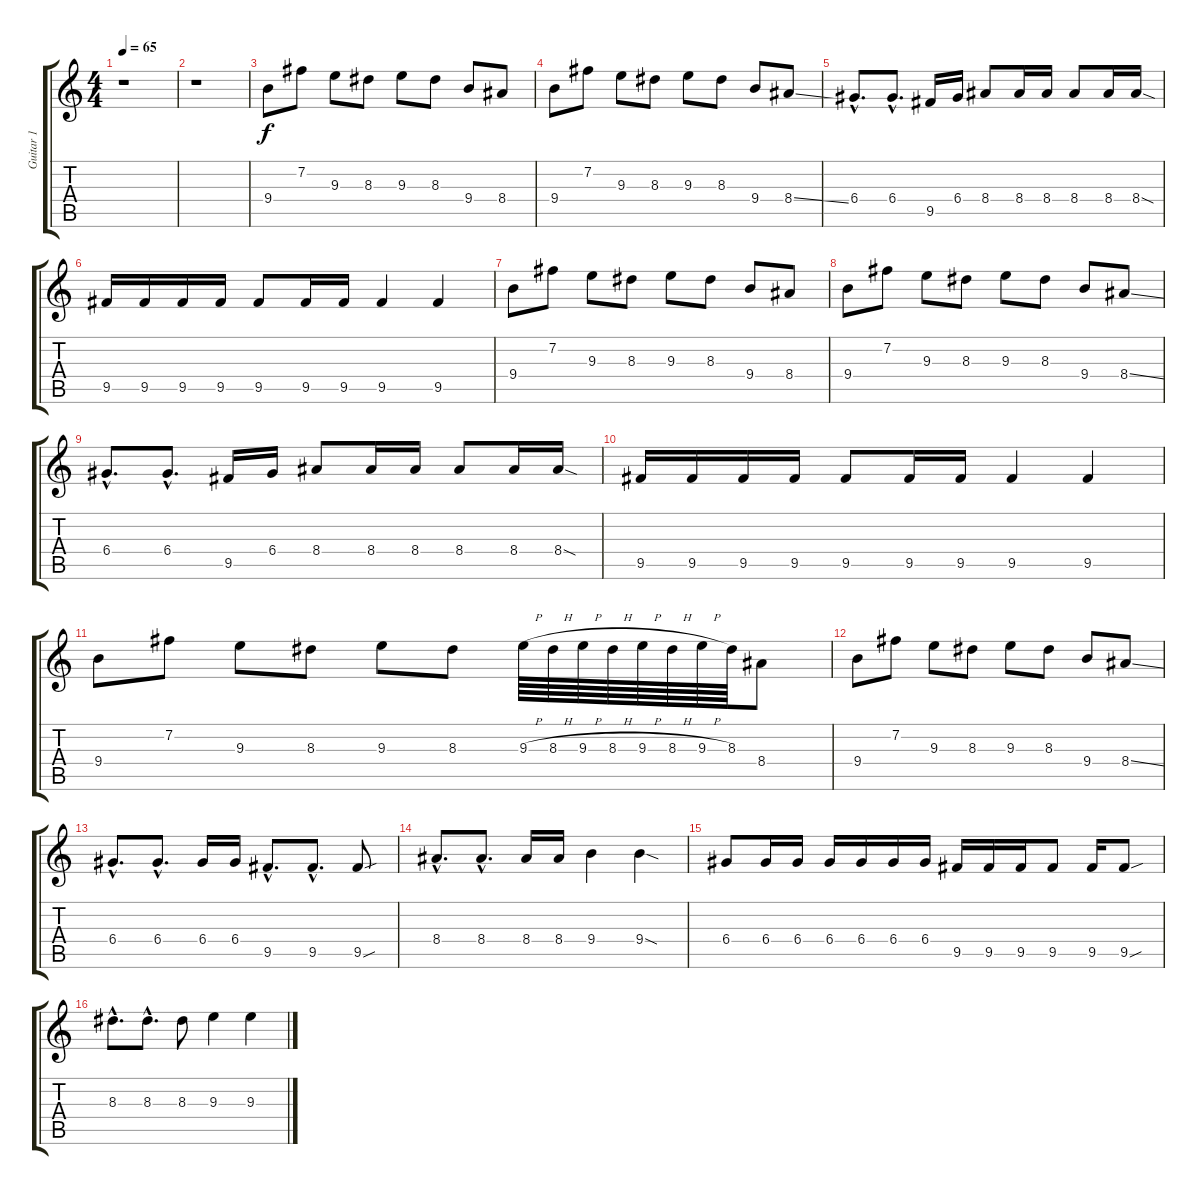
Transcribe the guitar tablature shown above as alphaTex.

\track ("Guitar 1" "Guitar 1") {instrument electricguitarjazz}
\staff {score tabs}
\tuning (E4 B3 G3 D3 A2 E2) {hide}
\ts (4 4)
\tempo 65
\clef g2
\ks c
r.1{dy f instrument electricguitarjazz} |
r.1 |
9.4.8 7.2.8 9.3.8 8.3.8 9.3.8 8.3.8 9.4.8 8.4.8 |
9.4.8 7.2.8 9.3.8 8.3.8 9.3.8 8.3.8 9.4.8 8.4{ss}.8 |
6.4{hac}.8{d} 6.4{hac}.8{d} 9.5.16 6.4.16 8.4.8 8.4.16 8.4.16 8.4.8 8.4.16 8.4{sod}.16 |
9.5.16 9.5.16 9.5.16 9.5.16 9.5.8 9.5.16 9.5.16 9.5.4 9.5.4 |
9.4.8 7.2.8 9.3.8 8.3.8 9.3.8 8.3.8 9.4.8 8.4.8 |
9.4.8 7.2.8 9.3.8 8.3.8 9.3.8 8.3.8 9.4.8 8.4{ss}.8 |
6.4{hac}.8{d} 6.4{hac}.8{d} 9.5.16 6.4.16 8.4.8 8.4.16 8.4.16 8.4.8 8.4.16 8.4{sod}.16 |
9.5.16 9.5.16 9.5.16 9.5.16 9.5.8 9.5.16 9.5.16 9.5.4 9.5.4 |
\section ("" "")
9.4.8 7.2.8 9.3.8 8.3.8 9.3.8 8.3.8 9.3{h}.64 8.3{h}.64 9.3{h}.64 8.3{h}.64 9.3{h}.64 8.3{h}.64 9.3{h}.64 8.3.64 8.4.8 |
9.4.8 7.2.8 9.3.8 8.3.8 9.3.8 8.3.8 9.4.8 8.4{ss}.8 |
\section ("" "")
6.4{hac}.8{d} 6.4{hac}.8{d} 6.4.16 6.4.16 9.5{hac}.8{d} 9.5{hac}.8{d} 9.5{sou}.8 |
8.4{hac}.8{d} 8.4{hac}.8{d} 8.4.16 8.4.16 9.4.4 9.4{sod}.4 |
6.4.8 6.4.16 6.4.16 6.4.16 6.4.16 6.4.16 6.4.16 9.5.16 9.5.16 9.5.16 9.5.8 9.5.16 9.5{sou}.8 |
8.3{hac}.8{d} 8.3{hac}.8{d} 8.3.8 9.3.4 9.3.4
